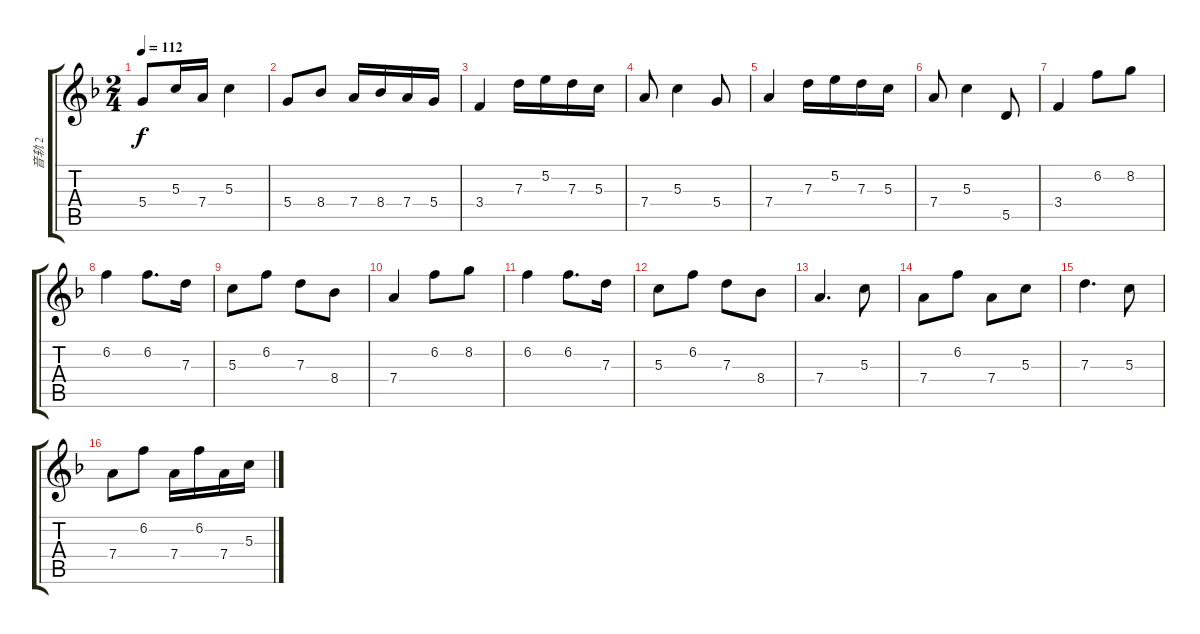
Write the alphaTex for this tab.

\track ("音轨 2" "音轨 2") {instrument acousticguitarnylon}
\staff {score tabs}
\tuning (E4 B3 G3 D3 A2 E2) {hide}
\ts (2 4)
\tempo 112
\clef g2
\ks f
5.4.8{dy f} 5.3.16 7.4.16 5.3.4 |
5.4.8 8.4.8 7.4.16 8.4.16 7.4.16 5.4.16 |
3.4.4 7.3.16 5.2.16 7.3.16 5.3.16 |
7.4.8 5.3.4 5.4.8 |
7.4.4 7.3.16 5.2.16 7.3.16 5.3.16 |
7.4.8 5.3.4 5.5.8 |
3.4.4 6.2.8 8.2.8 |
6.2.4 6.2.8{d} 7.3.16 |
5.3.8 6.2.8 7.3.8 8.4.8 |
7.4.4 6.2.8 8.2.8 |
6.2.4 6.2.8{d} 7.3.16 |
5.3.8 6.2.8 7.3.8 8.4.8 |
7.4.4{d} 5.3.8 |
7.4.8 6.2.8 7.4.8 5.3.8 |
7.3.4{d} 5.3.8 |
7.4.8 6.2.8 7.4.16 6.2.16 7.4.16 5.3.16
